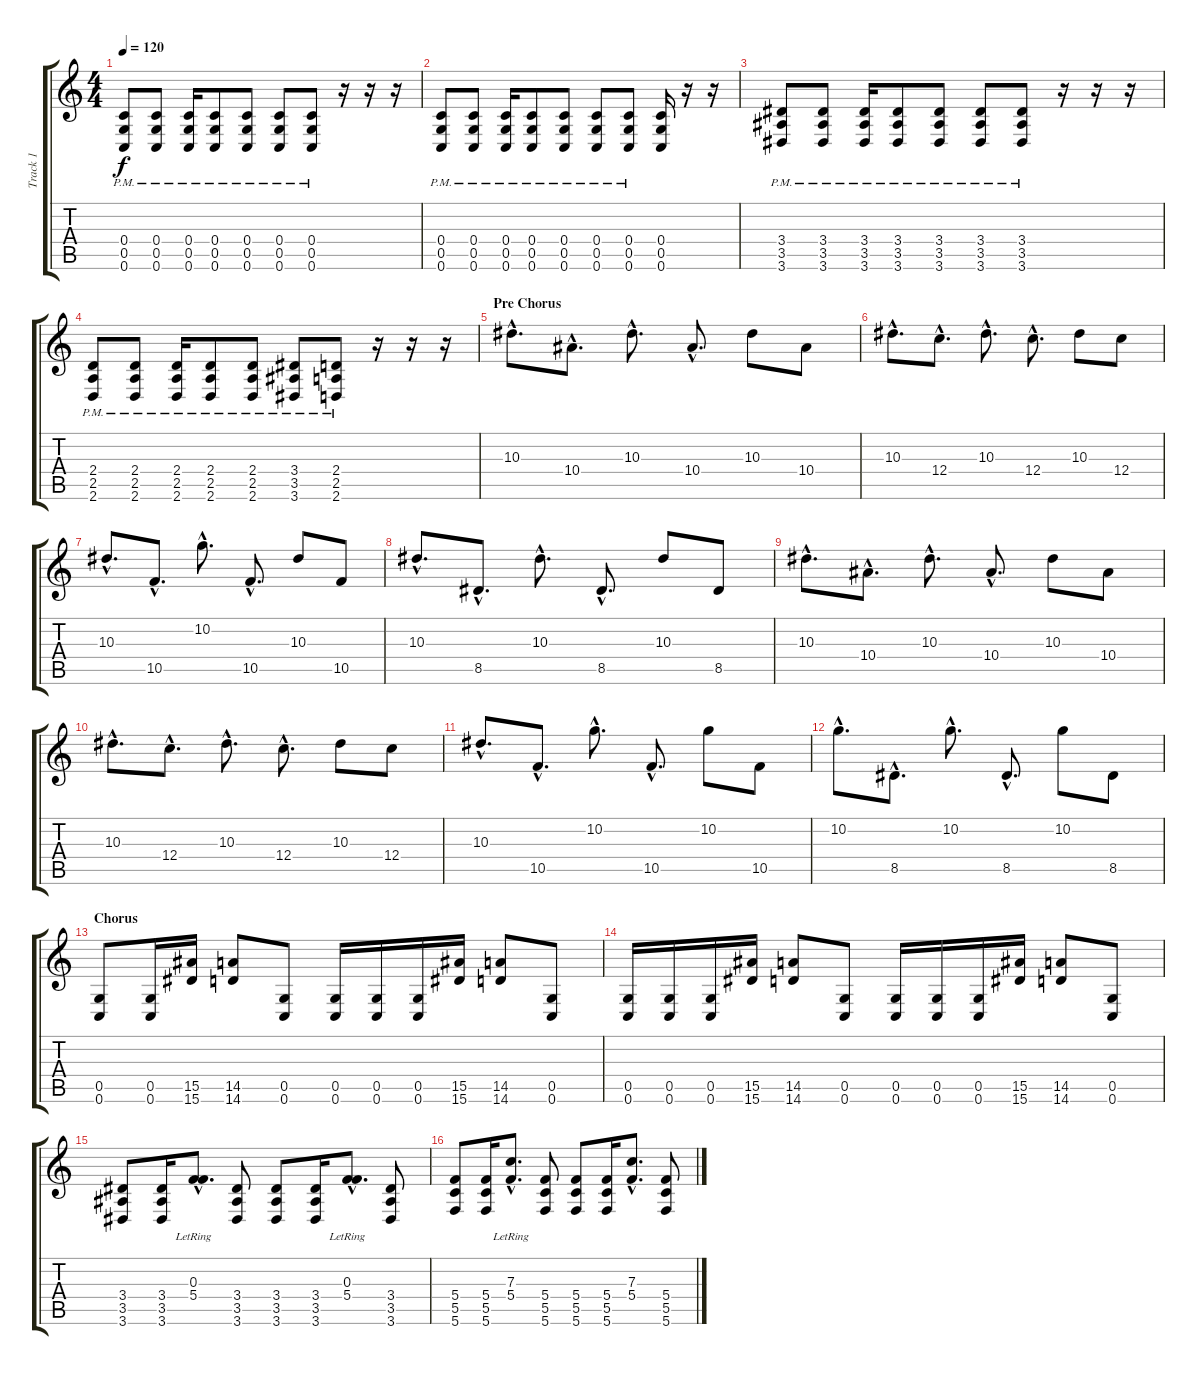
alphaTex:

\track ("Track 1" "Track 1") {instrument distortionguitar}
\staff {score tabs}
\tuning (D4 A3 F3 C3 G2 C2) {hide}
\ts (4 4)
\tempo 120
\clef g2
\ks c
(0.4{pm} 0.5{pm} 0.6{pm}).8{dy f} (0.4{pm} 0.5{pm} 0.6{pm}).8 (0.4{pm} 0.5{pm} 0.6{pm}).16 (0.4{pm} 0.5{pm} 0.6{pm}).8 (0.4{pm} 0.5{pm} 0.6{pm}).8 (0.4{pm} 0.5{pm} 0.6{pm}).8 (0.4{pm} 0.5{pm} 0.6{pm}).8 r.16 r.16 r.16 |
(0.4{pm} 0.5{pm} 0.6{pm}).8 (0.4{pm} 0.5{pm} 0.6{pm}).8 (0.4{pm} 0.5{pm} 0.6{pm}).16 (0.4{pm} 0.5{pm} 0.6{pm}).8 (0.4{pm} 0.5{pm} 0.6{pm}).8 (0.4{pm} 0.5{pm} 0.6{pm}).8 (0.4{pm} 0.5{pm} 0.6{pm}).8 (0.4 0.5 0.6).16 r.16 r.16 |
(3.4{pm} 3.5{pm} 3.6{pm}).8 (3.4{pm} 3.5{pm} 3.6{pm}).8 (3.4{pm} 3.5{pm} 3.6{pm}).16 (3.4{pm} 3.5{pm} 3.6{pm}).8 (3.4{pm} 3.5{pm} 3.6{pm}).8 (3.4{pm} 3.5{pm} 3.6{pm}).8 (3.4{pm} 3.5{pm} 3.6{pm}).8 r.16 r.16 r.16 |
(2.4{pm} 2.5{pm} 2.6{pm}).8 (2.4{pm} 2.5{pm} 2.6{pm}).8 (2.4{pm} 2.5{pm} 2.6{pm}).16 (2.4{pm} 2.5{pm} 2.6{pm}).8 (2.4{pm} 2.5{pm} 2.6{pm}).8 (3.4{pm} 3.5{pm} 3.6{pm}).8 (2.4{pm} 2.5{pm} 2.6{pm}).8 r.16 r.16{balance 8 instrument electricguitarmuted} r.16 |
\section ("" "Pre Chorus")
10.3{hac}.8{d} 10.4{hac}.8{d} 10.3{hac}.8{d} 10.4{hac}.8{d} 10.3.8 10.4.8 |
10.3{hac}.8{d} 12.4{hac}.8{d} 10.3{hac}.8{d} 12.4{hac}.8{d} 10.3.8 12.4.8 |
10.3{hac}.8{d} 10.5{hac}.8{d} 10.2{hac}.8{d} 10.5{hac}.8{d} 10.3.8 10.5.8 |
10.3{hac}.8{d} 8.5{hac}.8{d} 10.3{hac}.8{d} 8.5{hac}.8{d} 10.3.8 8.5.8 |
10.3{hac}.8{d} 10.4{hac}.8{d} 10.3{hac}.8{d} 10.4{hac}.8{d} 10.3.8 10.4.8 |
10.3{hac}.8{d} 12.4{hac}.8{d} 10.3{hac}.8{d} 12.4{hac}.8{d} 10.3.8 12.4.8 |
10.3{hac}.8{d} 10.5{hac}.8{d} 10.2{hac}.8{d} 10.5{hac}.8{d} 10.2.8 10.5.8 |
10.2{hac}.8{d} 8.5{hac}.8{d} 10.2{hac}.8{d} 8.5{hac}.8{d} 10.2.8 8.5.8 |
\section ("" "Chorus")
(0.5 0.6).8{instrument distortionguitar} (0.5 0.6).16 (15.5 15.6).16 (14.5 14.6).8 (0.5 0.6).8 (0.5 0.6).16 (0.5 0.6).16 (0.5 0.6).16 (15.5 15.6).16 (14.5 14.6).8 (0.5 0.6).8 |
(0.5 0.6).16 (0.5 0.6).16 (0.5 0.6).16 (15.5 15.6).16 (14.5 14.6).8 (0.5 0.6).8 (0.5 0.6).16 (0.5 0.6).16 (0.5 0.6).16 (15.5 15.6).16 (14.5 14.6).8 (0.5 0.6).8 |
(3.4 3.5 3.6).8 (3.4 3.5 3.6).16 (0.3{hac lr} 5.4{hac lr}).8{d} (3.4 3.5 3.6).8 (3.4 3.5 3.6).8 (3.4 3.5 3.6).16 (0.3{hac lr} 5.4{hac lr}).8{d} (3.4 3.5 3.6).8 |
(5.4 5.5 5.6).8 (5.4 5.5 5.6).16 (7.3{hac lr} 5.4{hac lr}).8{d} (5.4 5.5 5.6).8 (5.4 5.5 5.6).8 (5.4 5.5 5.6).16 (7.3{hac} 5.4{hac}).8{d} (5.4 5.5 5.6).8
